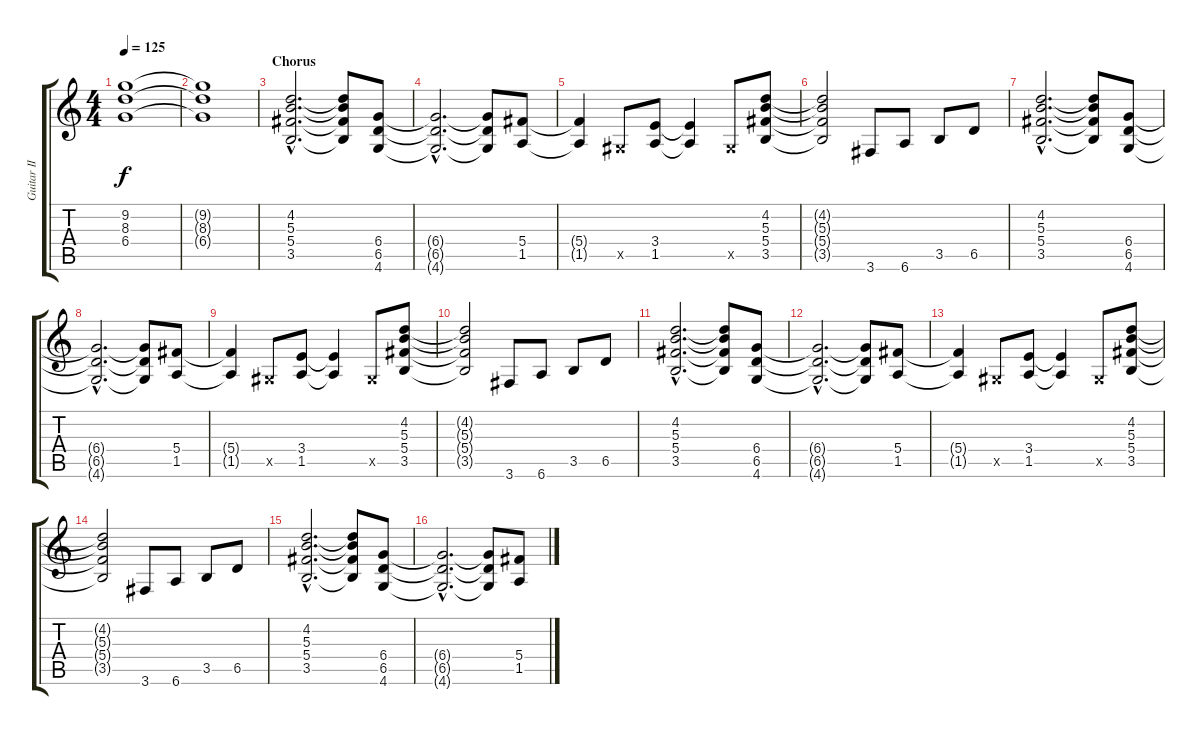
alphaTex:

\track ("Guitar II" "Guitar II") {instrument distortionguitar}
\staff {score tabs}
\tuning (Eb4 Bb3 Gb3 Db3 Ab2 Eb2) {hide}
\ts (4 4)
\tempo 125
\clef g2
\ks c
(9.2 8.3 6.4).1{dy f} |
(9.2{t} 8.3{t} 6.4{t}).1 |
\section ("" "Chorus")
(4.2{hac} 5.3{hac} 5.4{hac} 3.5{hac}).2{d} (4.2{t} 5.3{t} 5.4{t} 3.5{t}).8 (6.4 6.5 4.6).8 |
(6.4{hac t} 6.5{hac t} 4.6{hac t}).2{d} (6.4{t} 6.5{t} 4.6{t}).8 (5.4 1.5).8 |
(5.4{t} 1.5{t}).4 0.5{x}.8 (3.4 1.5).8 (3.4{t} 1.5{t}).4 0.5{x}.8 (4.2 5.3 5.4 3.5).8 |
(4.2{t} 5.3{t} 5.4{t} 3.5{t}).2 3.6.8 6.6.8 3.5.8 6.5.8 |
(4.2{hac} 5.3{hac} 5.4{hac} 3.5{hac}).2{d} (4.2{t} 5.3{t} 5.4{t} 3.5{t}).8 (6.4 6.5 4.6).8 |
(6.4{hac t} 6.5{hac t} 4.6{hac t}).2{d} (6.4{t} 6.5{t} 4.6{t}).8 (5.4 1.5).8 |
(5.4{t} 1.5{t}).4 0.5{x}.8 (3.4 1.5).8 (3.4{t} 1.5{t}).4 0.5{x}.8 (4.2 5.3 5.4 3.5).8 |
(4.2{t} 5.3{t} 5.4{t} 3.5{t}).2 3.6.8 6.6.8 3.5.8 6.5.8 |
(4.2{hac} 5.3{hac} 5.4{hac} 3.5{hac}).2{d} (4.2{t} 5.3{t} 5.4{t} 3.5{t}).8 (6.4 6.5 4.6).8 |
(6.4{hac t} 6.5{hac t} 4.6{hac t}).2{d} (6.4{t} 6.5{t} 4.6{t}).8 (5.4 1.5).8 |
(5.4{t} 1.5{t}).4 0.5{x}.8 (3.4 1.5).8 (3.4{t} 1.5{t}).4 0.5{x}.8 (4.2 5.3 5.4 3.5).8 |
(4.2{t} 5.3{t} 5.4{t} 3.5{t}).2 3.6.8 6.6.8 3.5.8 6.5.8 |
(4.2{hac} 5.3{hac} 5.4{hac} 3.5{hac}).2{d} (4.2{t} 5.3{t} 5.4{t} 3.5{t}).8 (6.4 6.5 4.6).8 |
(6.4{hac t} 6.5{hac t} 4.6{hac t}).2{d} (6.4{t} 6.5{t} 4.6{t}).8 (5.4 1.5).8
